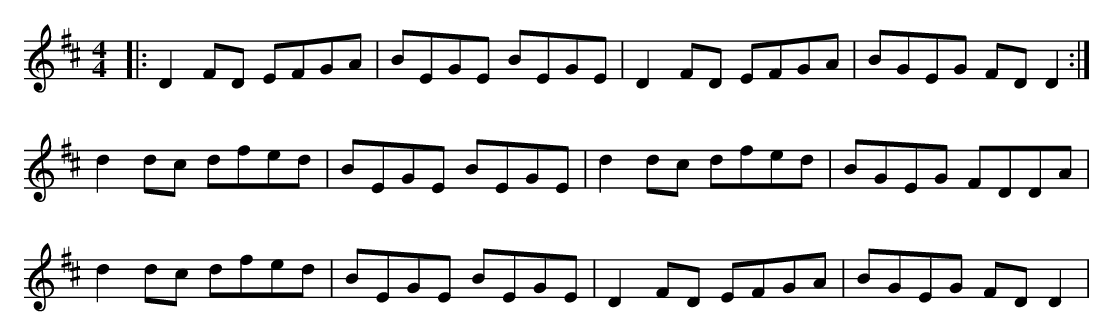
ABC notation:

X:1
M:4/4
K:D
|:D2 FD EFGA|BEGE BEGE|D2 FD EFGA|BGEG FD D2:|
d2 dc dfed|BEGE BEGE|d2 dc dfed|BGEG FDDA|
d2 dc dfed|BEGE BEGE|D2 FD EFGA|BGEG FD D2|
